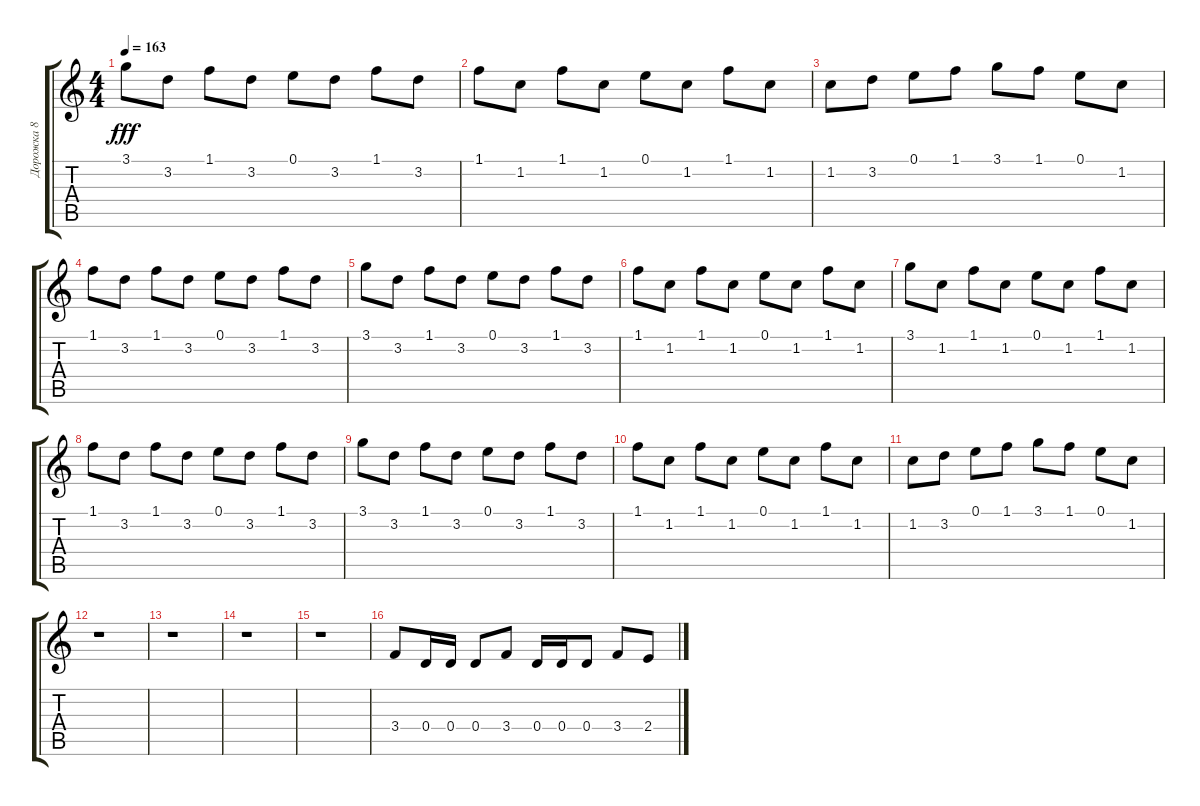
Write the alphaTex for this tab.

\track ("Дорожка 8" "Дорожка 8") {instrument overdrivenguitar}
\staff {score tabs}
\tuning (E4 B3 G3 D3 A2 E2) {hide}
\ts (4 4)
\tempo 163
\clef g2
\ks c
3.1.8{dy fff} 3.2.8 1.1.8 3.2.8 0.1.8 3.2.8 1.1.8 3.2.8 |
1.1.8 1.2.8 1.1.8 1.2.8 0.1.8 1.2.8 1.1.8 1.2.8 |
1.2.8 3.2.8 0.1.8 1.1.8 3.1.8 1.1.8 0.1.8 1.2.8 |
1.1.8 3.2.8 1.1.8 3.2.8 0.1.8 3.2.8 1.1.8 3.2.8 |
3.1.8 3.2.8 1.1.8 3.2.8 0.1.8 3.2.8 1.1.8 3.2.8 |
1.1.8 1.2.8 1.1.8 1.2.8 0.1.8 1.2.8 1.1.8 1.2.8 |
3.1.8 1.2.8 1.1.8 1.2.8 0.1.8 1.2.8 1.1.8 1.2.8 |
1.1.8 3.2.8 1.1.8 3.2.8 0.1.8 3.2.8 1.1.8 3.2.8 |
3.1.8 3.2.8 1.1.8 3.2.8 0.1.8 3.2.8 1.1.8 3.2.8 |
1.1.8 1.2.8 1.1.8 1.2.8 0.1.8 1.2.8 1.1.8 1.2.8 |
1.2.8 3.2.8 0.1.8 1.1.8 3.1.8 1.1.8 0.1.8 1.2.8 |
r.1 |
r.1 |
r.1 |
r.1 |
3.4.8 0.4.16 0.4.16 0.4.8 3.4.8 0.4.16 0.4.16 0.4.8 3.4.8 2.4.8
